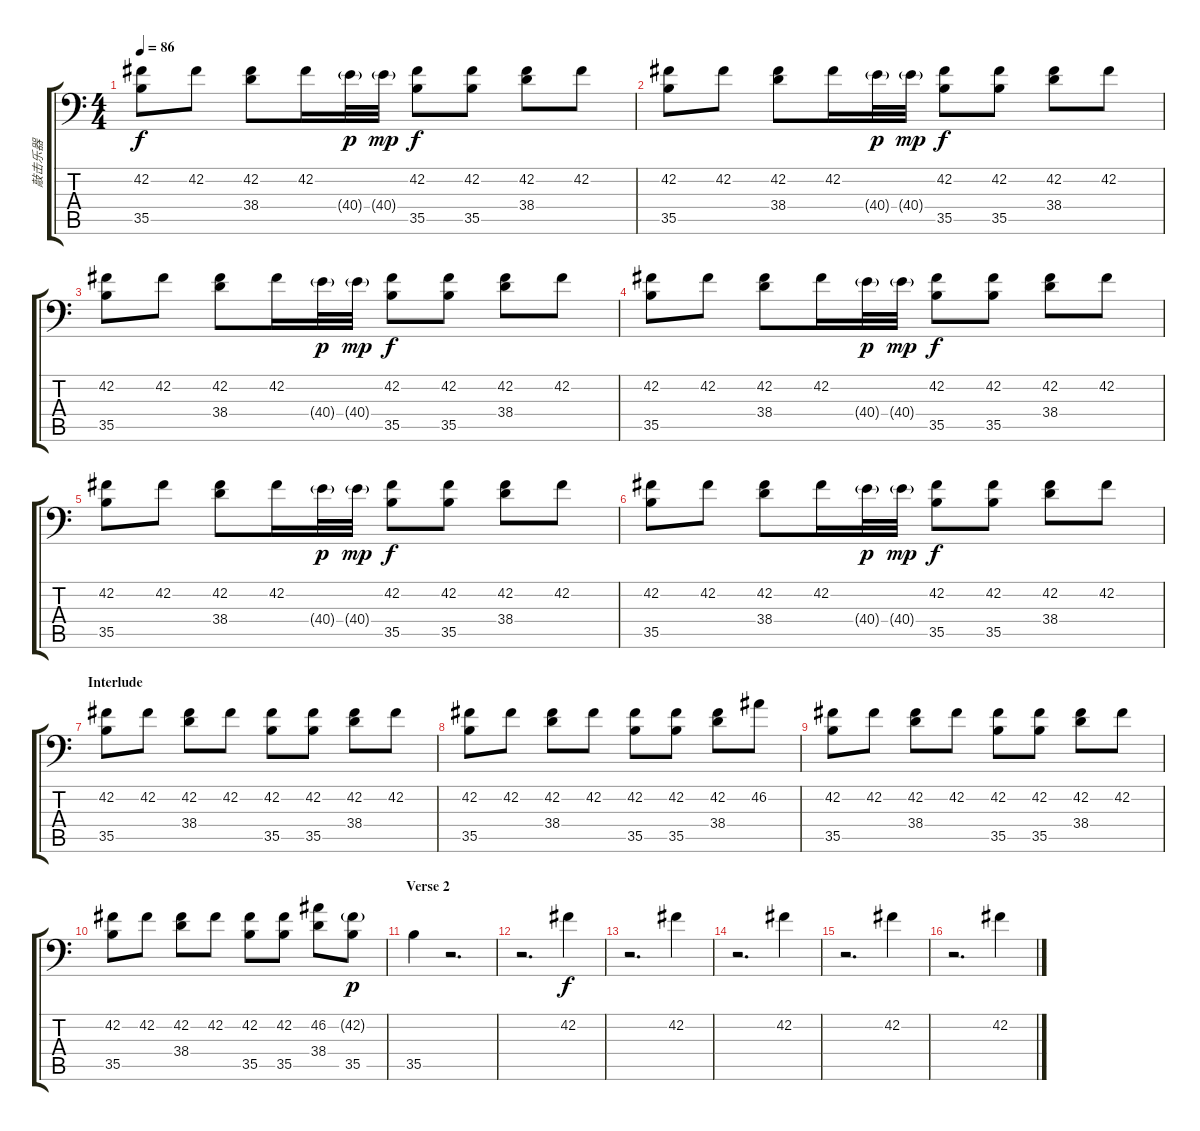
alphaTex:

\track ("敲击乐器" "敲击乐器") {instrument acousticgrandpiano}
\staff {score tabs}
\tuning (C-1 C-1 C-1 C-1 C-1 C-1) {hide}
\ts (4 4)
\tempo 86
\clef f4
\ks c
(42.2 35.5).8{dy f} 42.2.8 (42.2 38.4).8 42.2.16 40.4{g}.32{dy p} 40.4{g}.32{dy mp} (42.2 35.5).8{dy f} (42.2 35.5).8 (42.2 38.4).8 42.2.8 |
(42.2 35.5).8 42.2.8 (42.2 38.4).8 42.2.16 40.4{g}.32{dy p} 40.4{g}.32{dy mp} (42.2 35.5).8{dy f} (42.2 35.5).8 (42.2 38.4).8 42.2.8 |
(42.2 35.5).8 42.2.8 (42.2 38.4).8 42.2.16 40.4{g}.32{dy p} 40.4{g}.32{dy mp} (42.2 35.5).8{dy f} (42.2 35.5).8 (42.2 38.4).8 42.2.8 |
(42.2 35.5).8 42.2.8 (42.2 38.4).8 42.2.16 40.4{g}.32{dy p} 40.4{g}.32{dy mp} (42.2 35.5).8{dy f} (42.2 35.5).8 (42.2 38.4).8 42.2.8 |
(42.2 35.5).8 42.2.8 (42.2 38.4).8 42.2.16 40.4{g}.32{dy p} 40.4{g}.32{dy mp} (42.2 35.5).8{dy f} (42.2 35.5).8 (42.2 38.4).8 42.2.8 |
(42.2 35.5).8 42.2.8 (42.2 38.4).8 42.2.16 40.4{g}.32{dy p} 40.4{g}.32{dy mp} (42.2 35.5).8{dy f} (42.2 35.5).8 (42.2 38.4).8 42.2.8 |
\section ("" "Interlude")
(42.2 35.5).8 42.2.8 (42.2 38.4).8 42.2.8 (42.2 35.5).8 (42.2 35.5).8 (42.2 38.4).8 42.2.8 |
(42.2 35.5).8 42.2.8 (42.2 38.4).8 42.2.8 (42.2 35.5).8 (42.2 35.5).8 (42.2 38.4).8 46.2.8 |
(42.2 35.5).8 42.2.8 (42.2 38.4).8 42.2.8 (42.2 35.5).8 (42.2 35.5).8 (42.2 38.4).8 42.2.8 |
(42.2 35.5).8 42.2.8 (42.2 38.4).8 42.2.8 (42.2 35.5).8 (42.2 35.5).8 (46.2 38.4).8 (42.2{g} 35.5).8{dy p} |
\section ("" "Verse 2")
35.5.4 r.2{d} |
r.2{d} 42.2.4{dy f} |
r.2{d} 42.2.4 |
r.2{d} 42.2.4 |
r.2{d} 42.2.4 |
r.2{d} 42.2.4
